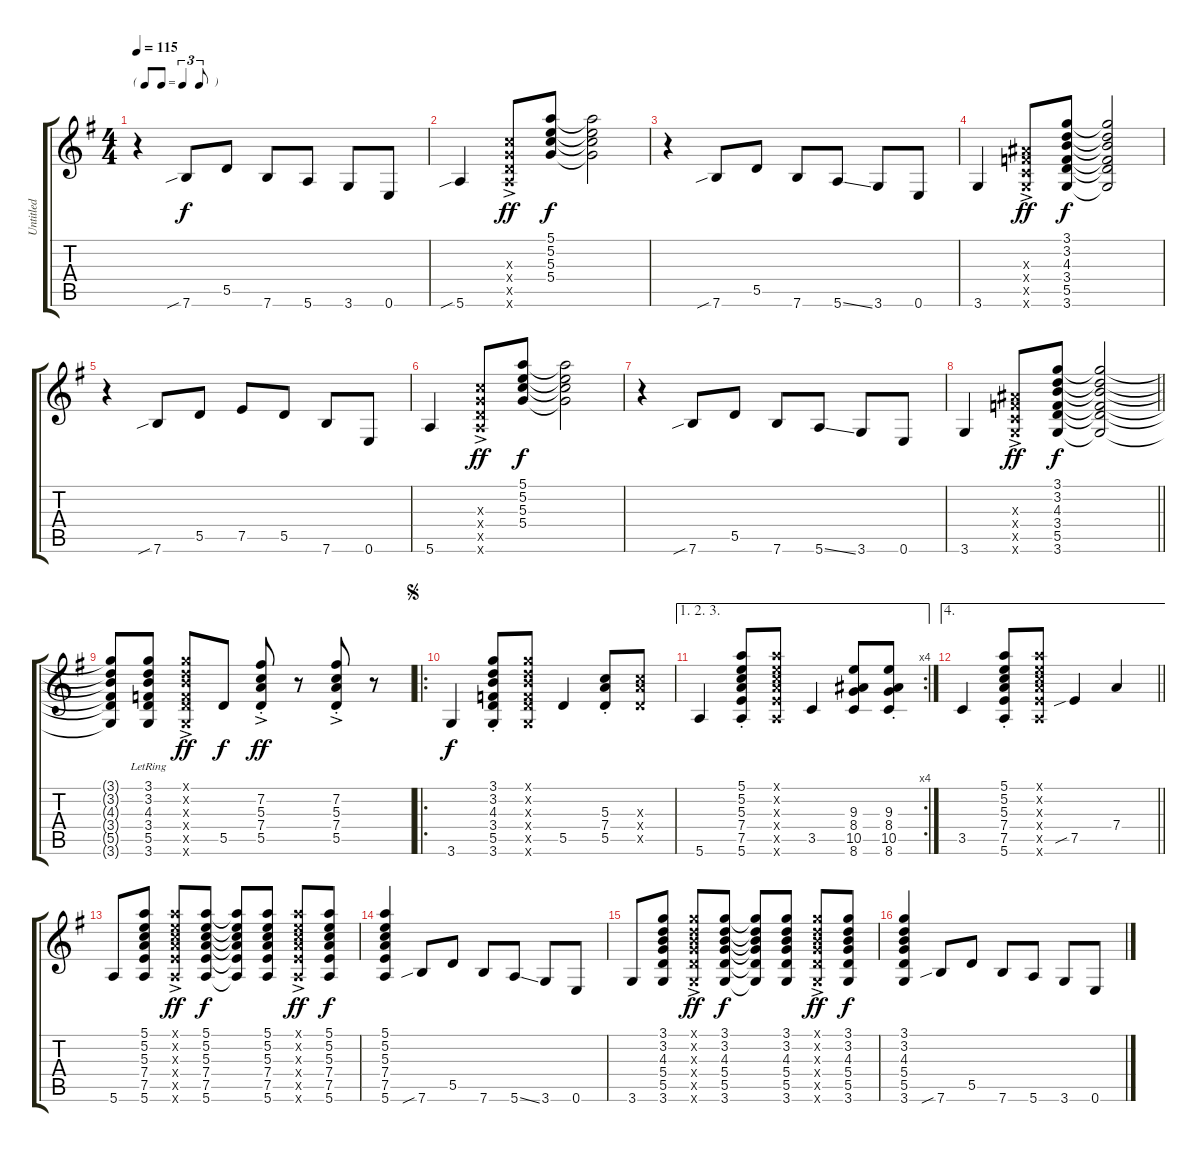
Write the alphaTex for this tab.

\track ("Untitled" "Untitled") {instrument acousticguitarnylon}
\staff {score tabs}
\tuning (E4 B3 G3 D3 A2 E2) {hide}
\ts (4 4)
\tf triplet8th
\tempo 115
\clef g2
\ks g
r.4{dy f instrument acousticguitarnylon} 7.6{sib}.8 5.5.8 7.6.8 5.6.8 3.6.8 0.6.8 |
5.6{sib}.4 (5.3{ac x} 5.4{ac x} 5.5{ac x} 5.6{ac x}).8{dy ff} (5.1 5.2 5.3 5.4).8{dy f} (5.1{t} 5.2{t} 5.3{t} 5.4{t}).2 |
r.4 7.6{sib}.8 5.5.8 7.6.8 5.6{ss}.8 3.6.8 0.6.8 |
3.6.4 (3.3{ac x} 3.4{ac x} 3.5{ac x} 3.6{ac x}).8{dy ff} (3.1 3.2 4.3 3.4 5.5 3.6).8{dy f} (3.1{t} 3.2{t} 4.3{t} 3.4{t} 5.5{t} 3.6{t}).2 |
r.4 7.6{sib}.8 5.5.8 7.5.8 5.5.8 7.6.8 0.6.8 |
5.6.4 (5.3{ac x} 5.4{ac x} 5.5{ac x} 5.6{ac x}).8{dy ff} (5.1 5.2 5.3 5.4).8{dy f} (5.1{t} 5.2{t} 5.3{t} 5.4{t}).2 |
r.4 7.6{sib}.8 5.5.8 7.6.8 5.6{ss}.8 3.6.8 0.6.8 |
\barLineRight lightlight
3.6.4 (3.3{ac x} 3.4{ac x} 3.5{ac x} 3.6{ac x}).8{dy ff} (3.1 3.2 4.3 3.4 5.5 3.6).8{dy f} (3.1{t} 3.2{t} 4.3{t} 3.4{t} 5.5{t} 3.6{t}).2 |
(3.1{t} 3.2{t} 4.3{t} 3.4{t} 5.5{t} 3.6{t}).8 (3.1{lr} 3.2{lr} 4.3{lr} 3.4{lr} 5.5{lr} 3.6{lr}).8 (3.1{ac x} 3.2{ac x} 4.3{ac x} 3.4{ac x} 5.5{ac x} 3.6{ac x}).8{dy ff} 5.5.8{dy f} (7.2{ac st} 5.3{ac st} 7.4{ac st} 5.5{ac st}).8{dy ff} r.8 (7.2{ac st} 5.3{ac st} 7.4{ac st} 5.5{ac st}).8 r.8 |
\ro
\jump segno
3.6.4{dy f} (3.1{st} 3.2{st} 4.3{st} 3.4{st} 5.5{st} 3.6{st}).8 (3.1{x} 3.2{x} 4.3{x} 3.4{x} 5.5{x} 3.6{x}).8 5.5.4 (5.3{st} 7.4{st} 5.5{st}).8 (5.3{x} 7.4{x} 5.5{x}).8 |
\ae (1 2 3)
\rc 4
5.6.4 (5.1{st} 5.2{st} 5.3{st} 7.4{st} 7.5{st} 5.6{st}).8 (5.1{x} 5.2{x} 5.3{x} 7.4{x} 7.5{x} 5.6{x}).8 3.5.4 (9.3 8.4 10.5 8.6).8 (9.3{st} 8.4{st} 10.5{st} 8.6{st}).8 |
\ae 4
\barLineRight lightlight
3.5.4 (5.1{st} 5.2{st} 5.3{st} 7.4{st} 7.5{st} 5.6{st}).8 (5.1{x} 5.2{x} 5.3{x} 7.4{x} 7.5{x} 5.6{x}).8 7.5{sib}.4 7.4.4 |
5.6.8 (5.1 5.2 5.3 7.4 7.5 5.6).8 (5.1{ac x} 5.2{ac x} 5.3{ac x} 7.4{ac x} 7.5{ac x} 5.6{ac x}).8{dy ff} (5.1 5.2 5.3 7.4 7.5 5.6).8{dy f} (5.1{t} 5.2{t} 5.3{t} 7.4{t} 7.5{t} 5.6{t}).8 (5.1 5.2 5.3 7.4 7.5 5.6).8 (5.1{ac x} 5.2{ac x} 5.3{ac x} 7.4{ac x} 7.5{ac x} 5.6{ac x}).8{dy ff} (5.1 5.2 5.3 7.4 7.5 5.6).8{dy f} |
(5.1 5.2 5.3 7.4 7.5 5.6).4 7.6{sib}.8 5.5.8 7.6.8 5.6{ss}.8 3.6.8 0.6.8 |
3.6.8 (3.1 3.2 4.3 5.4 5.5 3.6).8 (3.1{ac x} 3.2{ac x} 4.3{ac x} 5.4{ac x} 5.5{ac x} 3.6{ac x}).8{dy ff} (3.1 3.2 4.3 5.4 5.5 3.6).8{dy f} (3.1{t} 3.2{t} 4.3{t} 5.4{t} 5.5{t} 3.6{t}).8 (3.1 3.2 4.3 5.4 5.5 3.6).8 (3.1{ac x} 3.2{ac x} 4.3{ac x} 5.4{ac x} 5.5{ac x} 3.6{ac x}).8{dy ff} (3.1 3.2 4.3 5.4 5.5 3.6).8{dy f} |
(3.1 3.2 4.3 5.4 5.5 3.6).4 7.6{sib}.8 5.5.8 7.6.8 5.6.8 3.6.8 0.6.8
